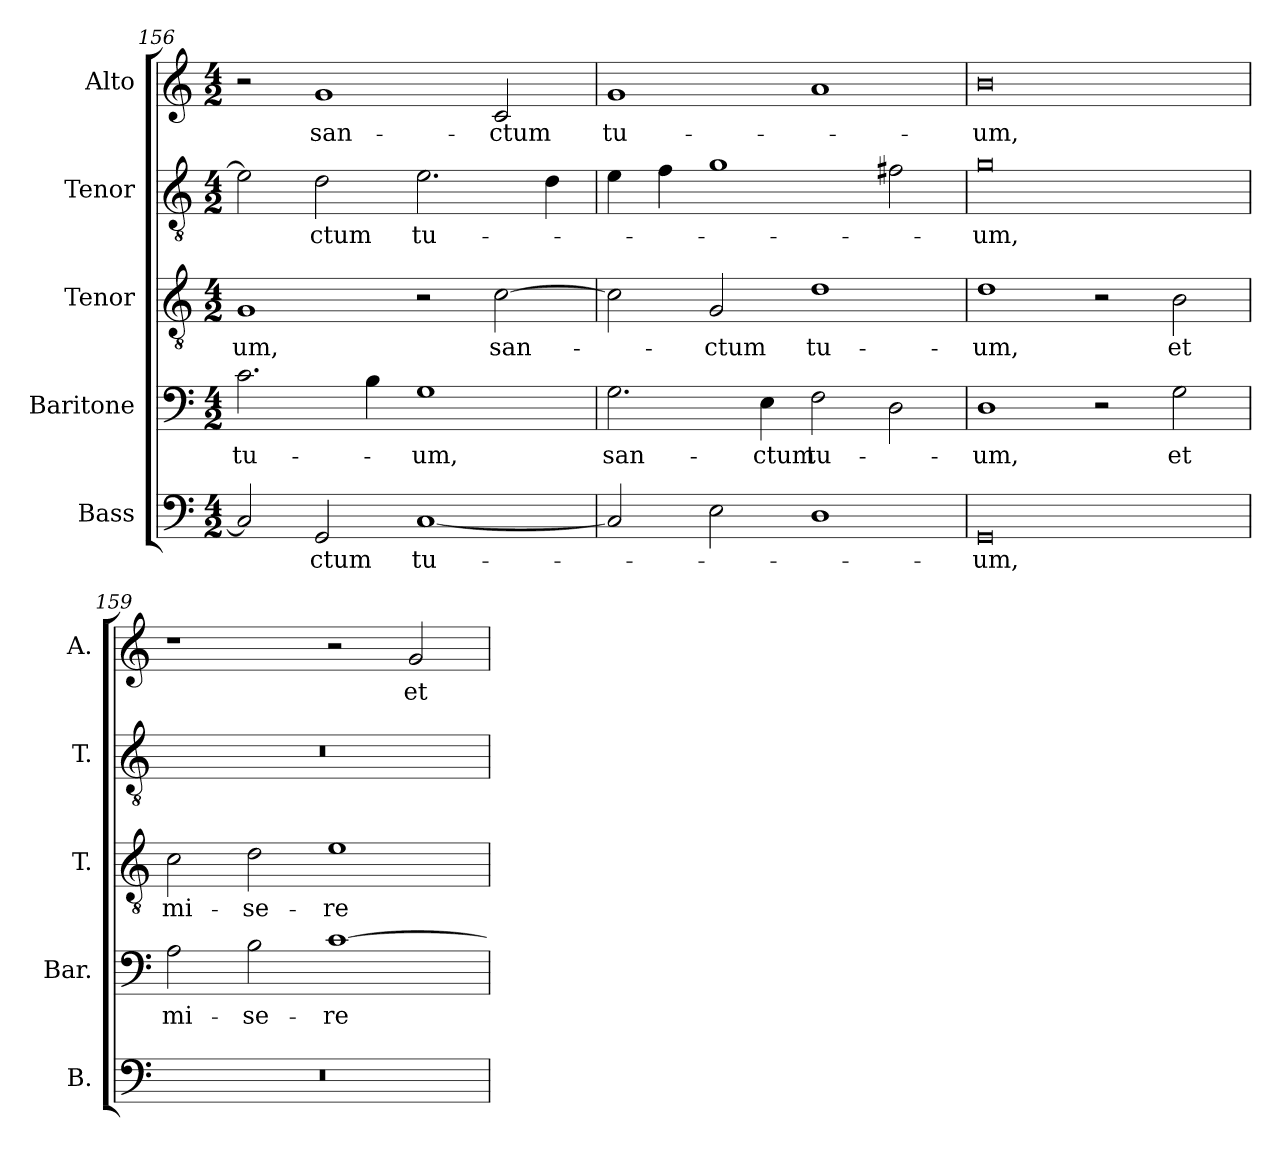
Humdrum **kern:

**kern	**text	**kern	**text	**kern	**text	**kern	**text	**kern	**text
*part5	*part5	*part4	*part4	*part3	*part3	*part2	*part2	*part1	*part1
*staff5	*staff5	*staff4	*staff4	*staff3	*staff3	*staff2	*staff2	*staff1	*staff1
*I"Bass	*	*I"Baritone	*	*I"Tenor	*	*I"Tenor	*	*I"Alto	*
*I'B.	*	*I'Bar.	*	*I'T.	*	*I'T.	*	*I'A.	*
*clefF4	*	*clefF4	*	*clefGv2	*	*clefGv2	*	*clefG2	*
*	*	*	*	*ITrd7c12	*	*ITrd7c12	*	*	*
*k[]	*	*k[]	*	*k[]	*	*k[]	*	*k[]	*
*C:	*	*C:	*	*C:	*	*C:	*	*C:	*
*M4/2	*	*M4/2	*	*M4/2	*	*M4/2	*	*M4/2	*
=156	=156	=156	=156	=156	=156	=156	=156	=156	=156
!	!	!	!LO:LY:b:color=#000000	!	!	!	!	!	!
!	!	!	!	!	!LO:LY:b:color=#000000	!	!	!	!
2Ci/]	.	2.ci\	tu-	1GGi	-um,	2Ei\]	.	2r	.
!	!LO:LY:b:color=#000000	!	!	!	!	!	!	!	!
!	!	!	!	!	!	!	!LO:LY:b:color=#000000	!	!
!	!	!	!	!	!	!	!	!	!LO:LY:b:color=#000000
2GGi/	-ctum	.	.	.	.	2Di\	-ctum	1gi	san-
.	.	4Bi\	.	.	.	.	.	.	.
!	!LO:LY:b:color=#000000	!	!	!	!	!	!	!	!
!	!	!	!LO:LY:b:color=#000000	!	!	!	!	!	!
!	!	!	!	!	!	!	!LO:LY:b:color=#000000	!	!
[1Ci	tu-	1Gi	-um,	2r	.	2.Ei\	tu-	.	.
!	!	!	!	!	!LO:LY:b:color=#000000	!	!	!	!
!	!	!	!	!	!	!	!	!	!LO:LY:b:color=#000000
.	.	.	.	[2Ci\	san-	.	.	2ci/	-ctum
.	.	.	.	.	.	4Di\	.	.	.
!!LO:LB:g=z
=157	=157	=157	=157	=157	=157	=157	=157	=157	=157
!	!	!	!LO:LY:b:color=#000000	!	!	!	!	!	!
!	!	!	!	!	!	!	!	!	!LO:LY:b:color=#000000
2Ci/]	.	2.Gi\	san-	2Ci\]	.	4Ei\	.	1gi	tu-
.	.	.	.	.	.	4Fi\	.	.	.
!	!	!	!	!	!LO:LY:b:color=#000000	!	!	!	!
2Ei\	.	.	.	2GGi/	-ctum	1Gi	.	.	.
!	!	!	!LO:LY:b:color=#000000	!	!	!	!	!	!
.	.	4Ei\	-ctum	.	.	.	.	.	.
!	!	!	!LO:LY:b:color=#000000	!	!	!	!	!	!
!	!	!	!	!	!LO:LY:b:color=#000000	!	!	!	!
1Di	.	2Fi\	tu-	1Di	tu-	.	.	1ai	.
.	.	2Di\	.	.	.	2F#Xi\	.	.	.
=158	=158	=158	=158	=158	=158	=158	=158	=158	=158
!	!LO:LY:b:color=#000000	!	!	!	!	!	!	!	!
!	!	!	!LO:LY:b:color=#000000	!	!	!	!	!	!
!	!	!	!	!	!LO:LY:b:color=#000000	!	!	!	!
!	!	!	!	!	!	!	!LO:LY:b:color=#000000	!	!
!	!	!	!	!	!	!	!	!	!LO:LY:b:color=#000000
0GGi	-um,	1Di	-um,	1Di	-um,	0Gi	-um,	0bi	-um,
.	.	2r	.	2r	.	.	.	.	.
!	!	!	!LO:LY:b:color=#000000	!	!	!	!	!	!
!	!	!	!	!	!LO:LY:b:color=#000000	!	!	!	!
.	.	2Gi\	et	2BBi\	et	.	.	.	.
=159	=159	=159	=159	=159	=159	=159	=159	=159	=159
!LO:N:vis=1	!	!	!	!	!	!	!	!	!
!	!	!	!LO:LY:b:color=#000000	!	!	!	!	!	!
!	!	!	!	!	!LO:LY:b:color=#000000	!LO:N:vis=1	!	!	!
0r	.	2Ai\	mi-	2Ci\	mi-	0r	.	1r	.
!	!	!	!LO:LY:b:color=#000000	!	!	!	!	!	!
!	!	!	!	!	!LO:LY:b:color=#000000	!	!	!	!
.	.	2Bi\	-se-	2Di\	-se-	.	.	.	.
!	!	!	!LO:LY:b:color=#000000	!	!	!	!	!	!
!	!	!	!	!	!LO:LY:b:color=#000000	!	!	!	!
.	.	[1ci	-re-	1Ei	-re-	.	.	2r	.
!	!	!	!	!	!	!	!	!	!LO:LY:b:color=#000000
.	.	.	.	.	.	.	.	2gi/	et
=	=	=	=	=	=	=	=	=	=
*-	*-	*-	*-	*-	*-	*-	*-	*-	*-
